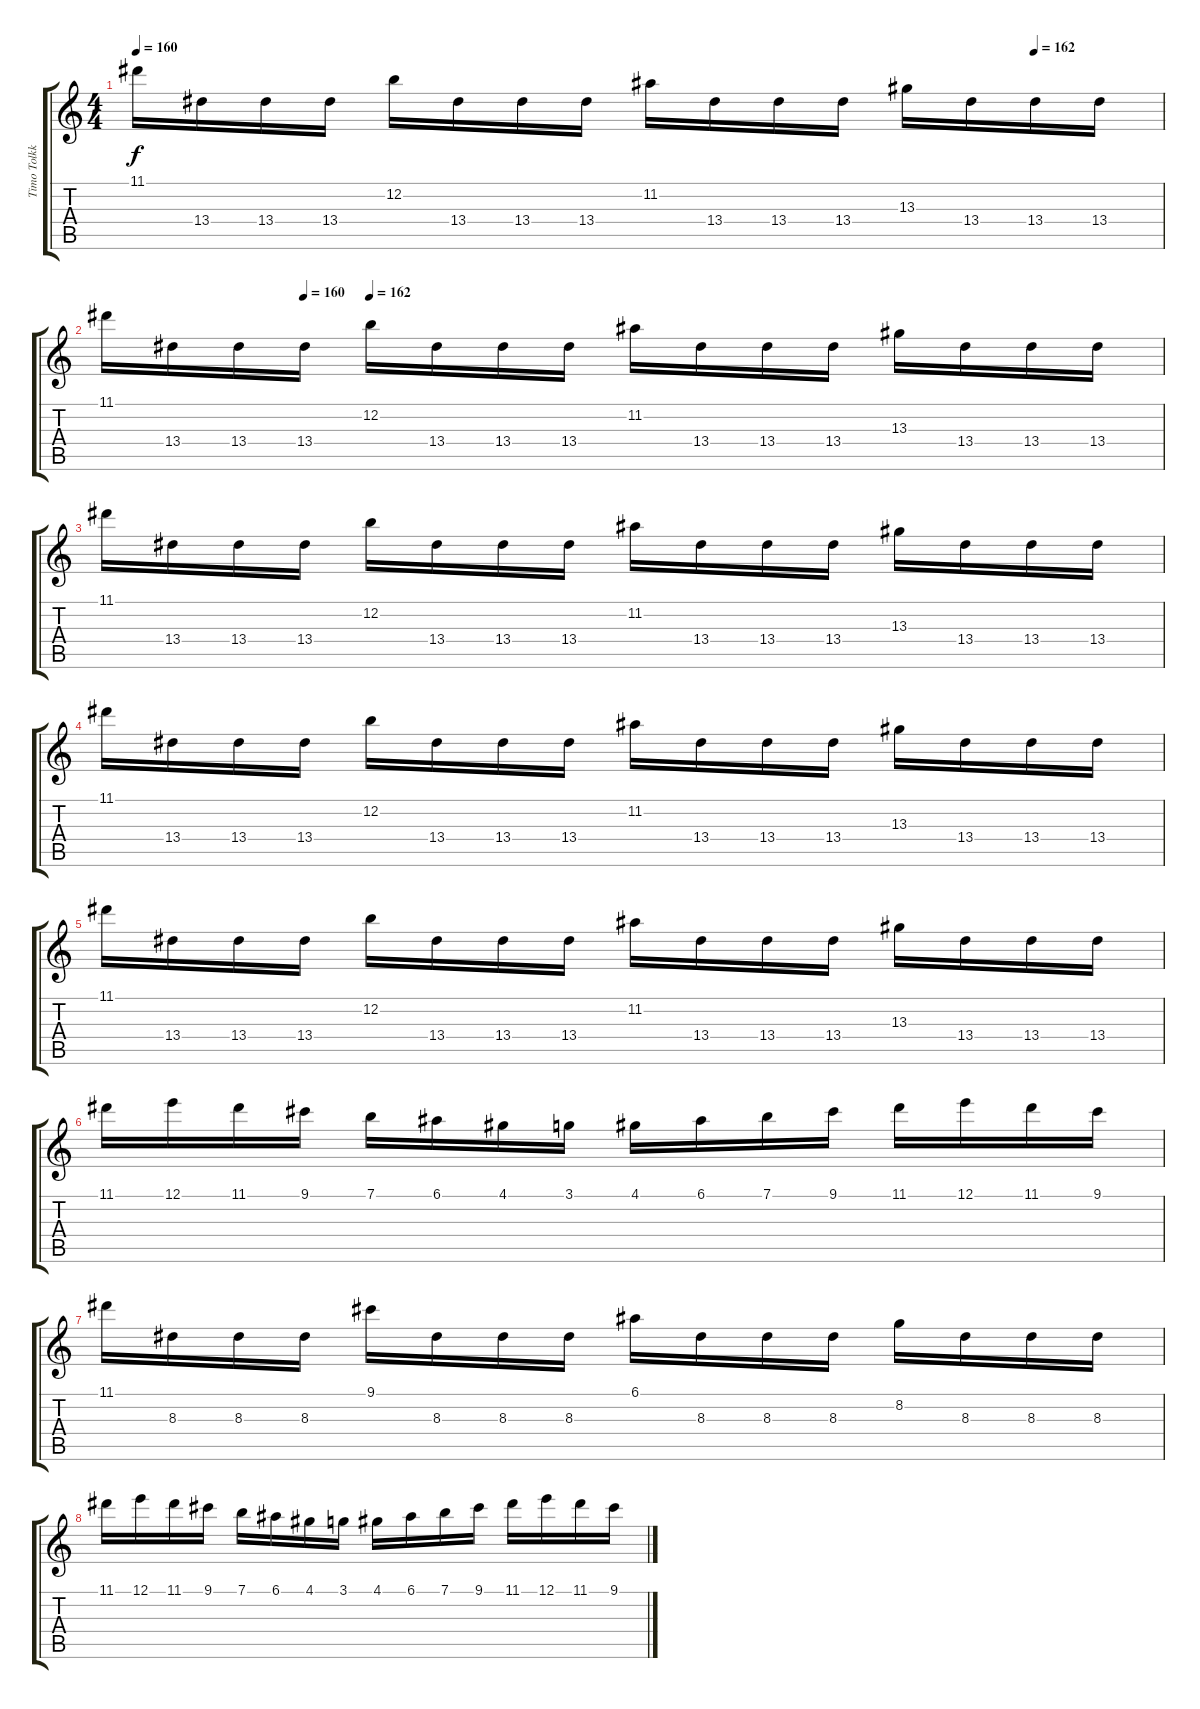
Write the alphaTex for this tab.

\track ("Timo Tolkki" "Timo Tolkk") {instrument distortionguitar}
\staff {score tabs}
\tuning (E4 B3 G3 D3 A2 E2) {hide}
\ts (4 4)
\tempo 160
\tempo (162 0.875)
\tempo 160
\clef g2
\ks c
11.1.16{dy f instrument distortionguitar} 13.4.16 13.4.16 13.4.16 12.2.16 13.4.16 13.4.16 13.4.16 11.2.16 13.4.16 13.4.16 13.4.16 13.3.16 13.4.16 13.4.16 13.4.16 |
\tempo (160 0.1875)
\tempo (162 0.25)
11.1.16 13.4.16 13.4.16 13.4.16 12.2.16 13.4.16 13.4.16 13.4.16 11.2.16 13.4.16 13.4.16 13.4.16 13.3.16 13.4.16 13.4.16 13.4.16 |
11.1.16 13.4.16 13.4.16 13.4.16 12.2.16 13.4.16 13.4.16 13.4.16 11.2.16 13.4.16 13.4.16 13.4.16 13.3.16 13.4.16 13.4.16 13.4.16 |
11.1.16 13.4.16 13.4.16 13.4.16 12.2.16 13.4.16 13.4.16 13.4.16 11.2.16 13.4.16 13.4.16 13.4.16 13.3.16 13.4.16 13.4.16 13.4.16 |
11.1.16 13.4.16 13.4.16 13.4.16 12.2.16 13.4.16 13.4.16 13.4.16 11.2.16 13.4.16 13.4.16 13.4.16 13.3.16 13.4.16 13.4.16 13.4.16 |
11.1.16 12.1.16 11.1.16 9.1.16 7.1.16 6.1.16 4.1.16 3.1.16 4.1.16 6.1.16 7.1.16 9.1.16 11.1.16 12.1.16 11.1.16 9.1.16 |
11.1.16 8.3.16 8.3.16 8.3.16 9.1.16 8.3.16 8.3.16 8.3.16 6.1.16 8.3.16 8.3.16 8.3.16 8.2.16 8.3.16 8.3.16 8.3.16 |
11.1.16 12.1.16 11.1.16 9.1.16 7.1.16 6.1.16 4.1.16 3.1.16 4.1.16 6.1.16 7.1.16 9.1.16 11.1.16 12.1.16 11.1.16 9.1.16
